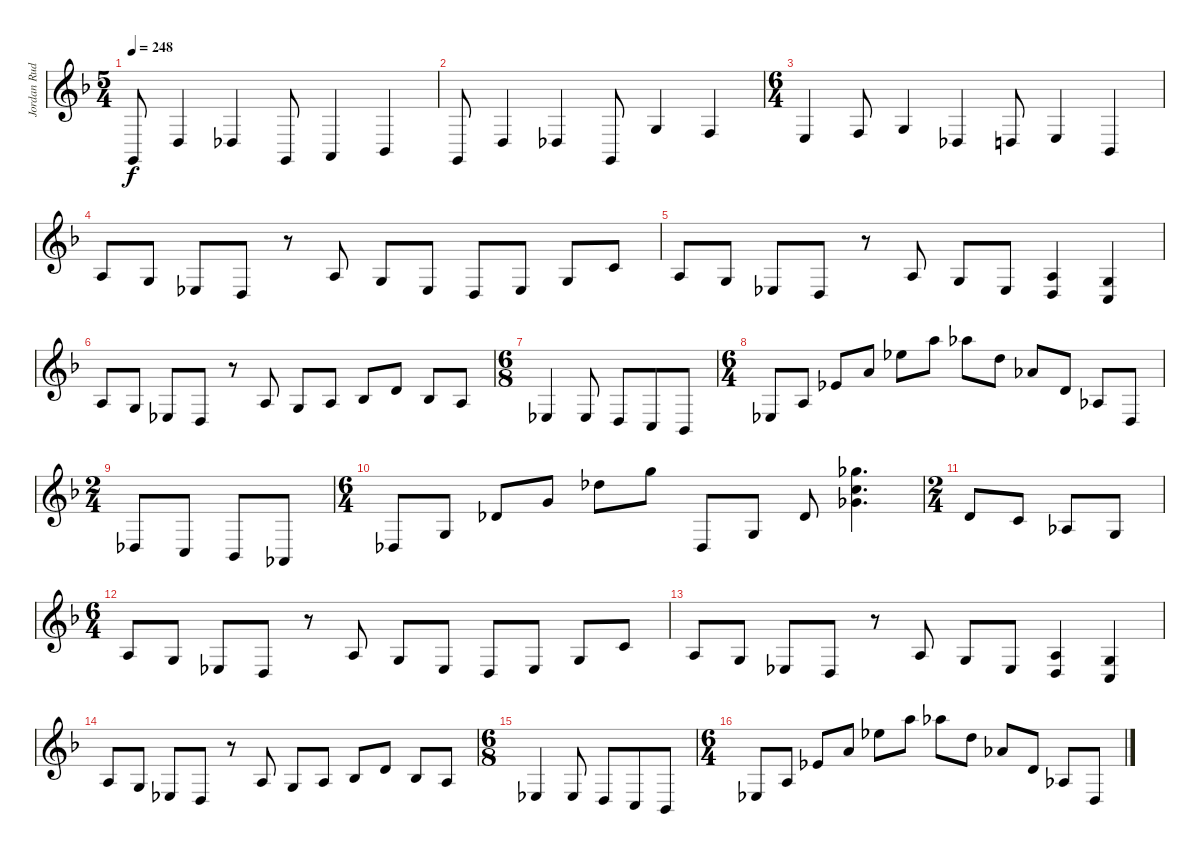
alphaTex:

\track ("Jordan Rudess Strings" "Jordan Rud") {instrument stringensemble1}
\staff {score}
\tuning (E4 B3 G3 D3 A2 E2 B1) {hide}
\ts (5 4)
\tempo 248
\clef g2
\ks dminor
3.6.8{dy f} 5.5.4 4.5.4 3.6.8 5.6.4 6.6.4 |
3.6.8 5.5.4 4.5.4 3.6.8 5.4.4 3.4.4 |
\ts (6 4)
7.5.4 3.4.8 5.4.4 4.5.4 5.5.8 7.5.4 6.6.4 |
7.4.8 5.4.8 6.5.8 5.5.8 r.8 7.4.8 5.4.8 6.5.8 5.5.8 6.5.8 5.4.8 5.3.8 |
7.4.8 5.4.8 6.5.8 5.5.8 r.8 7.4.8 5.4.8 6.5.8 (7.4 5.5).4 (5.4 3.5).4 |
7.4.8 5.4.8 6.5.8 5.5.8 r.8 7.4.8 5.4.8 7.4.8 8.4.8 7.3.8 8.4.8 7.4.8 |
\ts (6 8)
6.5.4 6.5.8 5.5.8 8.6.8 6.6.8 |
\ts (6 4)
11.6.8 12.5.8 13.4.8 14.3.8 11.1.8 17.1.8 16.1.8 10.1.8 13.3.8 12.4.8 11.5.8 10.6.8 |
\ts (2 4)
4.5.8 3.5.8 6.6.8 4.6.8 |
\ts (6 4)
9.6.8 10.5.8 11.4.8 12.3.8 9.1.8 15.1.8 9.6.8 10.5.8 11.4.8 (14.1 13.2 11.3).4{d} |
\ts (2 4)
7.3.8 5.3.8 6.4.8 5.4.8 |
\ts (6 4)
7.4.8 5.4.8 6.5.8 5.5.8 r.8 7.4.8 5.4.8 6.5.8 5.5.8 6.5.8 5.4.8 5.3.8 |
7.4.8 5.4.8 6.5.8 5.5.8 r.8 7.4.8 5.4.8 6.5.8 (7.4 5.5).4 (5.4 3.5).4 |
7.4.8 5.4.8 6.5.8 5.5.8 r.8 7.4.8 5.4.8 7.4.8 8.4.8 7.3.8 8.4.8 7.4.8 |
\ts (6 8)
6.5.4 6.5.8 5.5.8 8.6.8 6.6.8 |
\ts (6 4)
11.6.8 12.5.8 13.4.8 14.3.8 11.1.8 17.1.8 16.1.8 10.1.8 13.3.8 12.4.8 11.5.8 10.6.8
